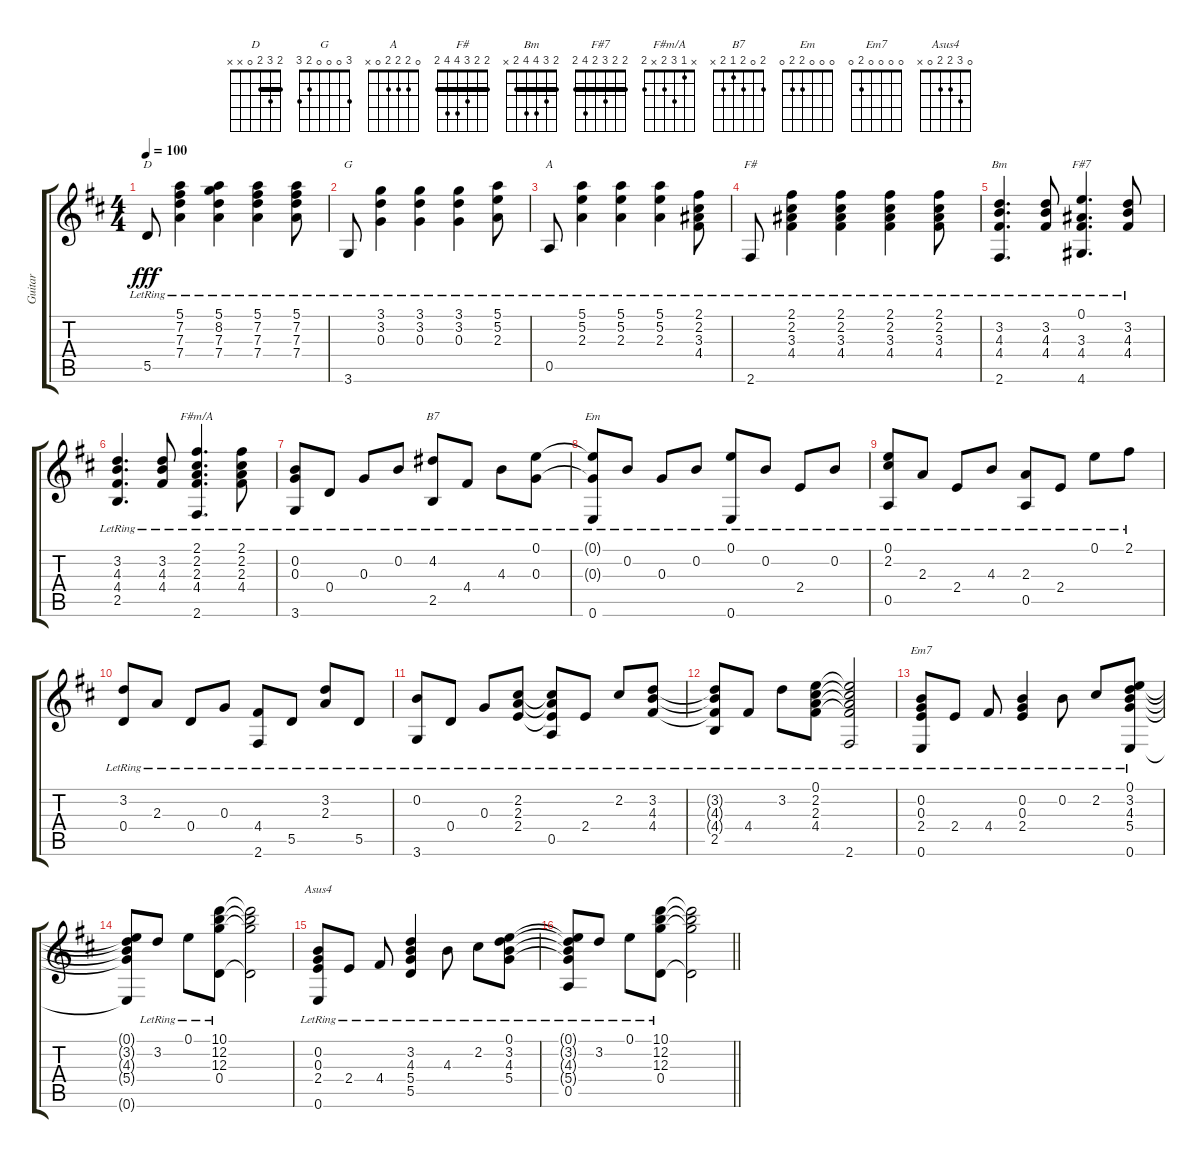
\track ("Guitar" "Guitar") {instrument acousticguitarsteel}
\staff {score tabs}
\tuning (E4 B3 G3 D3 A2 E2) {hide}
\chord ("D" 2 3 2 0 x x) {barre 2}
\chord ("G" 3 0 0 0 2 3)
\chord ("A" 0 2 2 2 0 x)
\chord ("F#" 2 2 3 4 4 2) {barre 2}
\chord ("Bm" 2 3 4 4 2 x) {barre 2}
\chord ("F#7" 2 2 3 2 4 2) {barre 2}
\chord ("F#m/A" x 1 3 2 x 2)
\chord ("B7" 2 0 2 1 2 x)
\chord ("Em" 0 0 0 2 2 0)
\chord ("Em7" 0 0 0 0 2 0)
\chord ("Asus4" 0 3 2 2 0 x)
\ts (4 4)
\tempo 100
\clef g2
\ks d
5.5{lr}.8{ch "D" dy fff} (5.1{lr} 7.2{lr} 7.3{lr} 7.4{lr}).4 (5.1{lr} 8.2{lr} 7.3{lr} 7.4{lr}).4 (5.1{lr} 7.2{lr} 7.3{lr} 7.4{lr}).4 (5.1{lr} 7.2{lr} 7.3{lr} 7.4{lr}).8 |
3.6{lr}.8{ch "G"} (3.1{lr} 3.2{lr} 0.3{lr}).4 (3.1{lr} 3.2{lr} 0.3{lr}).4 (3.1{lr} 3.2{lr} 0.3{lr}).4 (5.1{lr} 5.2{lr} 2.3{lr}).8 |
0.5{lr}.8{ch "A"} (5.1{lr} 5.2{lr} 2.3{lr}).4 (5.1{lr} 5.2{lr} 2.3{lr}).4 (5.1{lr} 5.2{lr} 2.3{lr}).4 (2.1{lr} 2.2{lr} 3.3 4.4).8 |
2.6{lr}.8{ch "F#"} (2.1{lr} 2.2{lr} 3.3{lr} 4.4{lr}).4 (2.1{lr} 2.2{lr} 3.3{lr} 4.4{lr}).4 (2.1{lr} 2.2{lr} 3.3{lr} 4.4{lr}).4 (2.1{lr} 2.2{lr} 3.3{lr} 4.4{lr}).8 |
(3.2{lr} 4.3{lr} 4.4{lr} 2.6{lr}).4{d ch "Bm"} (3.2{lr} 4.3{lr} 4.4{lr}).8 (0.1{lr} 3.3{lr} 4.4{lr} 4.6{lr}).4{d ch "F#7"} (3.2{lr} 4.3{lr} 4.4{lr}).8 |
(3.2{lr} 4.3{lr} 4.4{lr} 2.5{lr}).4{d} (3.2{lr} 4.3{lr} 4.4{lr}).8 (2.1 2.2{lr} 2.3{lr} 4.4{lr} 2.6{lr}).4{d ch "F#m/A"} (2.1{lr} 2.2{lr} 2.3{lr} 4.4{lr}).8 |
(0.2{lr} 0.3{lr} 3.6{lr}).8 0.4{lr}.8 0.3{lr}.8 0.2{lr}.8 (4.2{lr} 2.5{lr}).8{ch "B7"} 4.4{lr}.8 4.3{lr}.8 (0.1{lr} 0.3{lr}).8 |
(0.1{t} 0.3{t} 0.6{lr}).8{ch "Em"} 0.2{lr}.8 0.3{lr}.8 0.2{lr}.8 (0.1{lr} 0.6{lr}).8 0.2{lr}.8 2.4{lr}.8 0.2{lr}.8 |
(0.1{lr} 2.2{lr} 0.5{lr}).8 2.3{lr}.8 2.4{lr}.8 4.3{lr}.8 (2.3{lr} 0.5{lr}).8 2.4{lr}.8 0.1{lr}.8 2.1{lr}.8 |
(3.2{lr} 0.4{lr}).8 2.3{lr}.8 0.4{lr}.8 0.3{lr}.8 (4.4{lr} 2.6{lr}).8 5.5{lr}.8 (3.2{lr} 2.3{lr}).8 5.5{lr}.8 |
(0.2{lr} 3.6{lr}).8 0.4{lr}.8 0.3{lr}.8 (2.2{lr} 2.3{lr} 2.4{lr}).8 (2.2{t} 2.3{t} 2.4{t} 0.5{lr}).8 2.4{lr}.8 2.2{lr}.8 (3.2{lr} 4.3{lr} 4.4{lr}).8 |
(3.2{t} 4.3{t} 4.4{t} 2.5{lr}).8 4.4{lr}.8 3.2{lr}.8 (0.1{lr} 2.2{lr} 2.3{lr} 4.4{lr}).8 (0.1{t} 2.2{t} 2.3{t} 4.4{t} 2.6{lr}).2 |
(0.2{lr} 0.3{lr} 2.4{lr} 0.6{lr}).8{ch "Em7"} 2.4{lr}.8 4.4{lr}.8 (0.2{lr} 0.3{lr} 2.4{lr}).4 0.2{lr}.8 2.2{lr}.8 (0.1{lr} 3.2{lr} 4.3{lr} 5.4{lr} 0.6{lr}).8 |
(0.1{t} 3.2{t} 4.3{t} 5.4{t} 0.6{t}).8 3.2{lr}.8 0.1{lr}.8 (10.1{lr} 12.2{lr} 12.3{lr} 0.4{lr}).8 (10.1{t} 12.2{t} 12.3{t} 0.4{t}).2 |
(0.2{lr} 0.3{lr} 2.4{lr} 0.6{lr}).8{ch "Asus4"} 2.4{lr}.8 4.4{lr}.8 (3.2{lr} 4.3{lr} 5.4{lr} 5.5{lr}).4 4.3{lr}.8 2.2{lr}.8 (0.1{lr} 3.2{lr} 4.3{lr} 5.4{lr}).8 |
\barLineRight lightlight
(0.1{t} 3.2{t} 4.3{t} 5.4{t} 0.5{lr}).8 3.2{lr}.8 0.1{lr}.8 (10.1{lr} 12.2{lr} 12.3{lr} 0.4{lr}).8 (10.1{t} 12.2{t} 12.3{t} 0.4{t}).2
